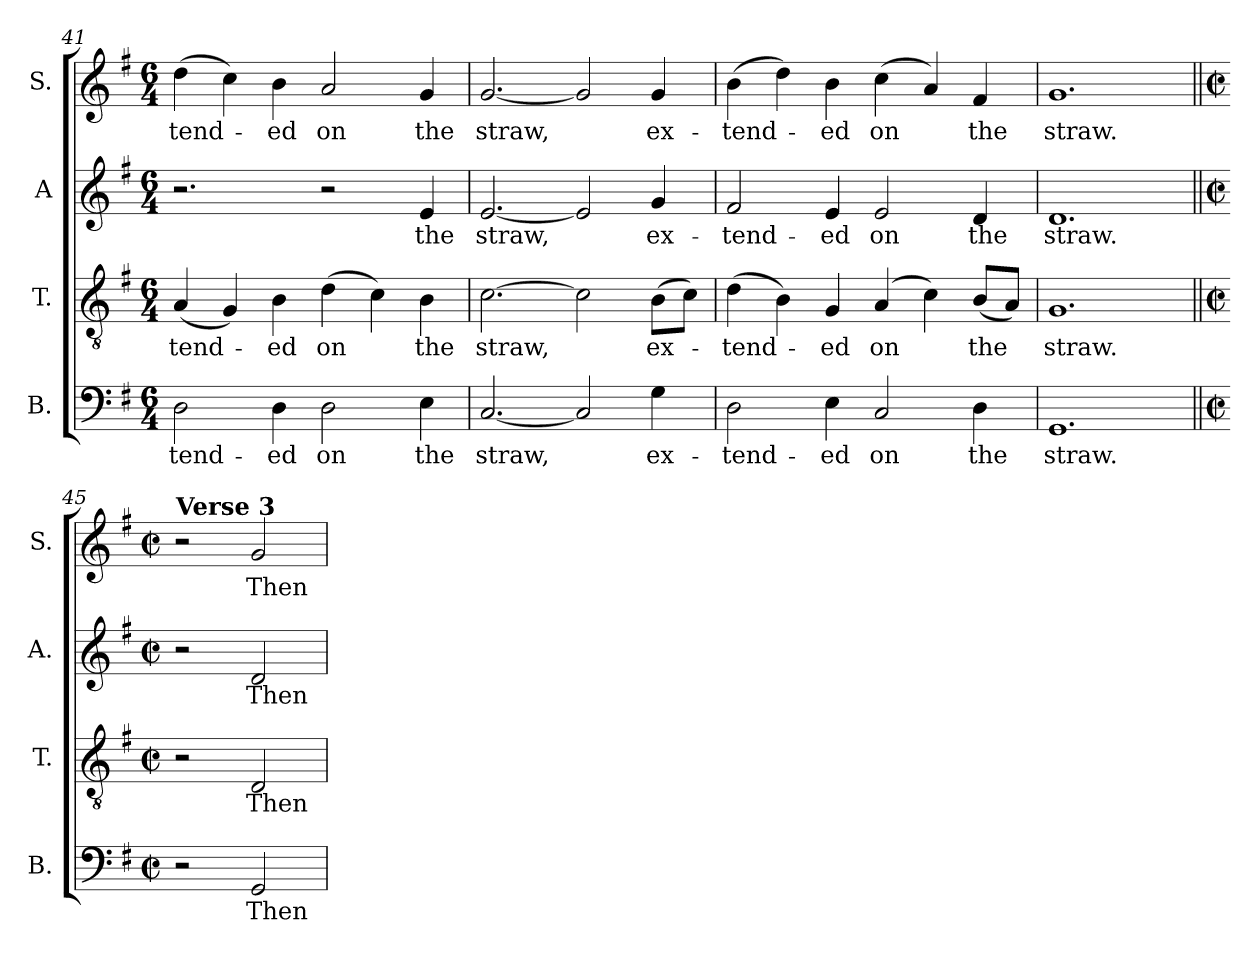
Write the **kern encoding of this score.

**kern	**text	**kern	**text	**kern	**text	**kern	**text
*part4	*part4	*part3	*part3	*part2	*part2	*part1	*part1
*staff4	*staff4	*staff3	*staff3	*staff2	*staff2	*staff1	*staff1
*I"B.	*	*I"T.	*	*I"A	*	*I"S.	*
*I'B.	*	*I'T.	*	*I'A.	*	*I'S.	*
*clefF4	*	*clefGv2	*	*clefG2	*	*clefG2	*
*	*	*ITrd7c12	*	*	*	*	*
*k[f#]	*	*k[f#]	*	*k[f#]	*	*k[f#]	*
*G:	*	*G:	*	*G:	*	*G:	*
*M6/4	*	*M6/4	*	*M6/4	*	*M6/4	*
=41	=41	=41	=41	=41	=41	=41	=41
!	!LO:LY:b:color=#000000	!	!	!	!	!	!
!	!	!	!LO:LY:b:color=#000000	!	!	!	!
!	!	!	!	!	!	!	!LO:LY:b:color=#000000
2Di\	-tend-	(4AAi/	-tend-	2.r	.	(4ddi\	-tend-
.	.	4GGi/)	.	.	.	4cci\)	.
!	!LO:LY:b:color=#000000	!	!	!	!	!	!
!	!	!	!LO:LY:b:color=#000000	!	!	!	!
!	!	!	!	!	!	!	!LO:LY:b:color=#000000
4Di\	-ed	4BBi\	-ed	.	.	4bi\	-ed
!	!LO:LY:b:color=#000000	!	!	!	!	!	!
!	!	!	!LO:LY:b:color=#000000	!	!	!	!
!	!	!	!	!	!	!	!LO:LY:b:color=#000000
2Di\	on	(4Di\	on	2r	.	2ai/	on
.	.	4Ci\)	.	.	.	.	.
!	!LO:LY:b:color=#000000	!	!	!	!	!	!
!	!	!	!LO:LY:b:color=#000000	!	!	!	!
!	!	!	!	!	!LO:LY:b:color=#000000	!	!
!	!	!	!	!	!	!	!LO:LY:b:color=#000000
4Ei\	the	4BBi\	the	4ei/	the	4gi/	the
=42	=42	=42	=42	=42	=42	=42	=42
!	!LO:LY:b:color=#000000	!	!	!	!	!	!
!	!	!	!LO:LY:b:color=#000000	!	!	!	!
!	!	!	!	!	!LO:LY:b:color=#000000	!	!
!	!	!	!	!	!	!	!LO:LY:b:color=#000000
[<2.Ci/	straw,	[>2.Ci\	straw,	[<2.ei/	straw,	[<2.gi/	straw,
2Ci/]	.	2Ci\]	.	2ei/]	.	2gi/]	.
!	!LO:LY:b:color=#000000	!	!	!	!	!	!
!	!	!	!LO:LY:b:color=#000000	!	!	!	!
!	!	!	!	!	!LO:LY:b:color=#000000	!	!
!	!	!	!	!	!	!	!LO:LY:b:color=#000000
4Gi\	ex-	(8BBi\L	ex-	4gi/	ex-	4gi/	ex-
.	.	8Ci\J)	.	.	.	.	.
=43	=43	=43	=43	=43	=43	=43	=43
!	!LO:LY:b:color=#000000	!	!	!	!	!	!
!	!	!	!LO:LY:b:color=#000000	!	!	!	!
!	!	!	!	!	!LO:LY:b:color=#000000	!	!
!	!	!	!	!	!	!	!LO:LY:b:color=#000000
2Di\	-tend-	(4Di\	-tend-	2f#i/	-tend-	(4bi\	-tend-
.	.	4BBi\)	.	.	.	4ddi\)	.
!	!LO:LY:b:color=#000000	!	!	!	!	!	!
!	!	!	!LO:LY:b:color=#000000	!	!	!	!
!	!	!	!	!	!LO:LY:b:color=#000000	!	!
!	!	!	!	!	!	!	!LO:LY:b:color=#000000
4Ei\	-ed	4GGi/	-ed	4ei/	-ed	4bi\	-ed
!	!LO:LY:b:color=#000000	!	!	!	!	!	!
!	!	!	!LO:LY:b:color=#000000	!	!	!	!
!	!	!	!	!	!LO:LY:b:color=#000000	!	!
!	!	!	!	!	!	!	!LO:LY:b:color=#000000
2Ci/	on	(4AAi/	on	2ei/	on	(4cci\	on
.	.	4Ci\)	.	.	.	4ai/)	.
!	!LO:LY:b:color=#000000	!	!	!	!	!	!
!	!	!	!LO:LY:b:color=#000000	!	!	!	!
!	!	!	!	!	!LO:LY:b:color=#000000	!	!
!	!	!	!	!	!	!	!LO:LY:b:color=#000000
4Di\	the	(8BBi/L	the	4di/	the	4f#i/	the
.	.	8AAi/J)	.	.	.	.	.
=44	=44	=44	=44	=44	=44	=44	=44
!	!LO:LY:b:color=#000000	!	!	!	!	!	!
!	!	!	!LO:LY:b:color=#000000	!	!	!	!
!	!	!	!	!	!LO:LY:b:color=#000000	!	!
!	!	!	!	!	!	!	!LO:LY:b:color=#000000
1.GGi	straw.	1.GGi	straw.	1.di	straw.	1.gi	straw.
!!LO:LB:g=z
=45||	=45||	=45||	=45||	=45||	=45||	=45||	=45||
*M2/2	*	*M2/2	*	*M2/2	*	*M2/2	*
*met(c|)	*	*met(c|)	*	*met(c|)	*	*met(c|)	*
!	!	!	!	!	!	!LO:TX:a:B:t=Verse 3	!
2r	.	2r	.	2r	.	2r	.
!	!LO:LY:b:color=#000000	!	!	!	!	!	!
!	!	!	!LO:LY:b:color=#000000	!	!	!	!
!	!	!	!	!	!LO:LY:b:color=#000000	!	!
!	!	!	!	!	!	!	!LO:LY:b:color=#000000
2GGi/	Then	2DDi/	Then	2di/	Then	2gi/	Then
=	=	=	=	=	=	=	=
*-	*-	*-	*-	*-	*-	*-	*-
